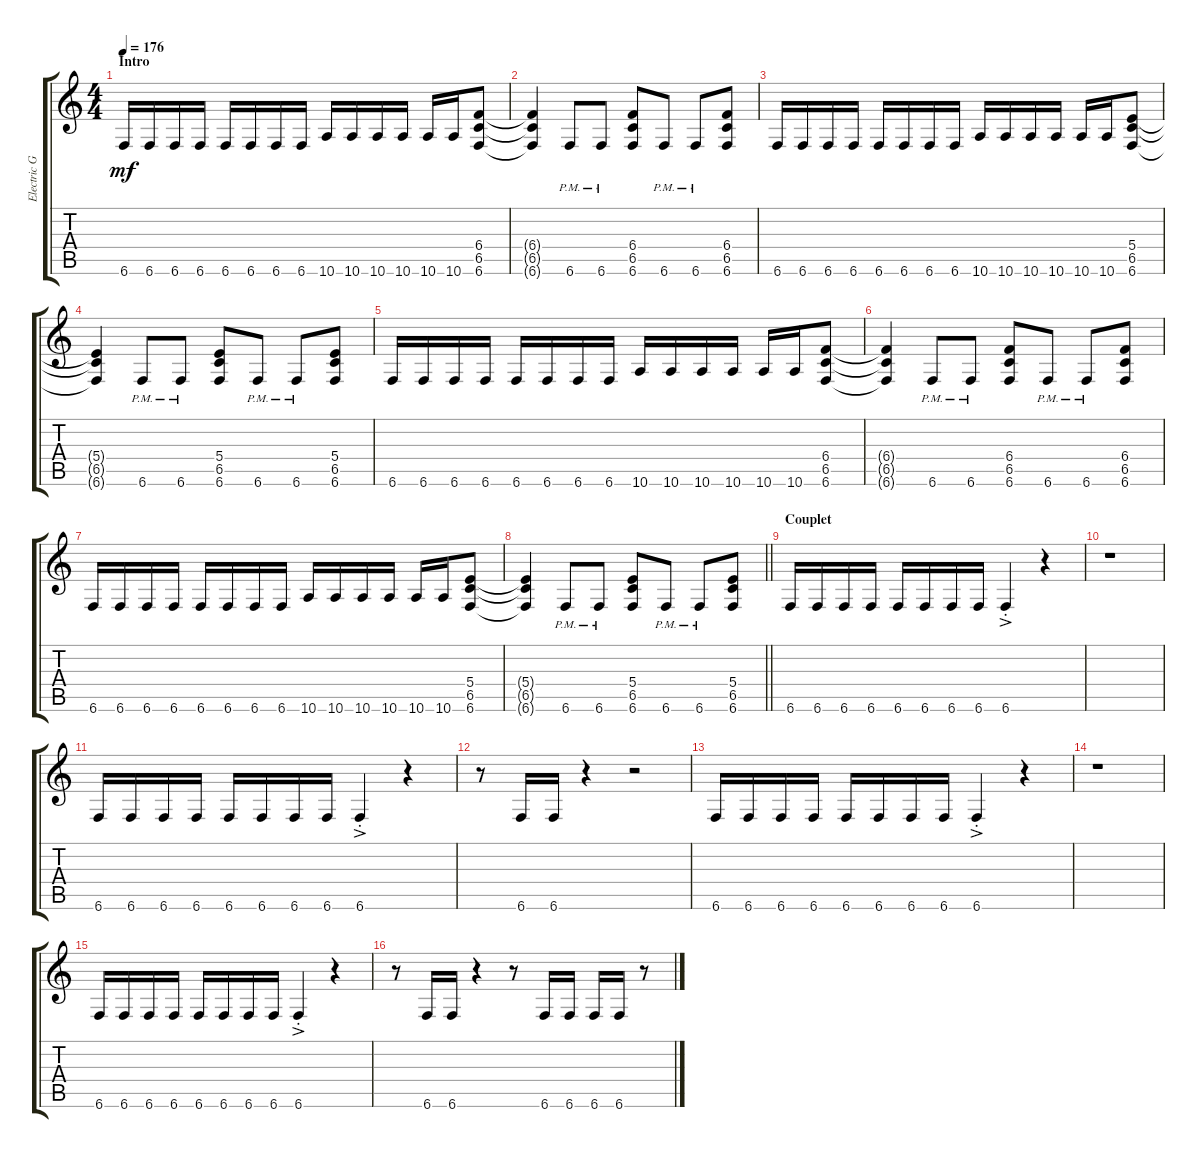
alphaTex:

\track ("Electric Guitar" "Electric G") {instrument distortionguitar}
\staff {score tabs}
\tuning (Eb4 B3 Gb3 B2 Gb2 B1) {hide}
\ts (4 4)
\section ("" "Intro")
\tempo 176
\clef g2
\ks c
6.6.16{dy mf} 6.6.16 6.6.16 6.6.16 6.6.16 6.6.16 6.6.16 6.6.16 10.6.16 10.6.16 10.6.16 10.6.16 10.6.16 10.6.16 (6.4 6.5 6.6).8 |
(6.4{t} 6.5{t} 6.6{t}).4 6.6{pm}.8 6.6{pm}.8 (6.4 6.5 6.6).8 6.6{pm}.8 6.6{pm}.8 (6.4 6.5 6.6).8 |
6.6.16 6.6.16 6.6.16 6.6.16 6.6.16 6.6.16 6.6.16 6.6.16 10.6.16 10.6.16 10.6.16 10.6.16 10.6.16 10.6.16 (5.4 6.5 6.6).8 |
(5.4{t} 6.5{t} 6.6{t}).4 6.6{pm}.8 6.6{pm}.8 (5.4 6.5 6.6).8 6.6{pm}.8 6.6{pm}.8 (5.4 6.5 6.6).8 |
6.6.16 6.6.16 6.6.16 6.6.16 6.6.16 6.6.16 6.6.16 6.6.16 10.6.16 10.6.16 10.6.16 10.6.16 10.6.16 10.6.16 (6.4 6.5 6.6).8 |
(6.4{t} 6.5{t} 6.6{t}).4 6.6{pm}.8 6.6{pm}.8 (6.4 6.5 6.6).8 6.6{pm}.8 6.6{pm}.8 (6.4 6.5 6.6).8 |
6.6.16 6.6.16 6.6.16 6.6.16 6.6.16 6.6.16 6.6.16 6.6.16 10.6.16 10.6.16 10.6.16 10.6.16 10.6.16 10.6.16 (5.4 6.5 6.6).8 |
\barLineRight lightlight
(5.4{t} 6.5{t} 6.6{t}).4 6.6{pm}.8 6.6{pm}.8 (5.4 6.5 6.6).8 6.6{pm}.8 6.6{pm}.8 (5.4 6.5 6.6).8 |
\section ("" "Couplet")
6.6.16 6.6.16 6.6.16 6.6.16 6.6.16 6.6.16 6.6.16 6.6.16 6.6{ac st}.4 r.4 |
r.1 |
6.6.16 6.6.16 6.6.16 6.6.16 6.6.16 6.6.16 6.6.16 6.6.16 6.6{ac st}.4 r.4 |
r.8 6.6.16 6.6.16 r.4 r.2 |
6.6.16 6.6.16 6.6.16 6.6.16 6.6.16 6.6.16 6.6.16 6.6.16 6.6{ac st}.4 r.4 |
r.1 |
6.6.16 6.6.16 6.6.16 6.6.16 6.6.16 6.6.16 6.6.16 6.6.16 6.6{ac st}.4 r.4 |
r.8 6.6.16 6.6.16 r.4 r.8 6.6.16 6.6.16 6.6.16 6.6.16 r.8
